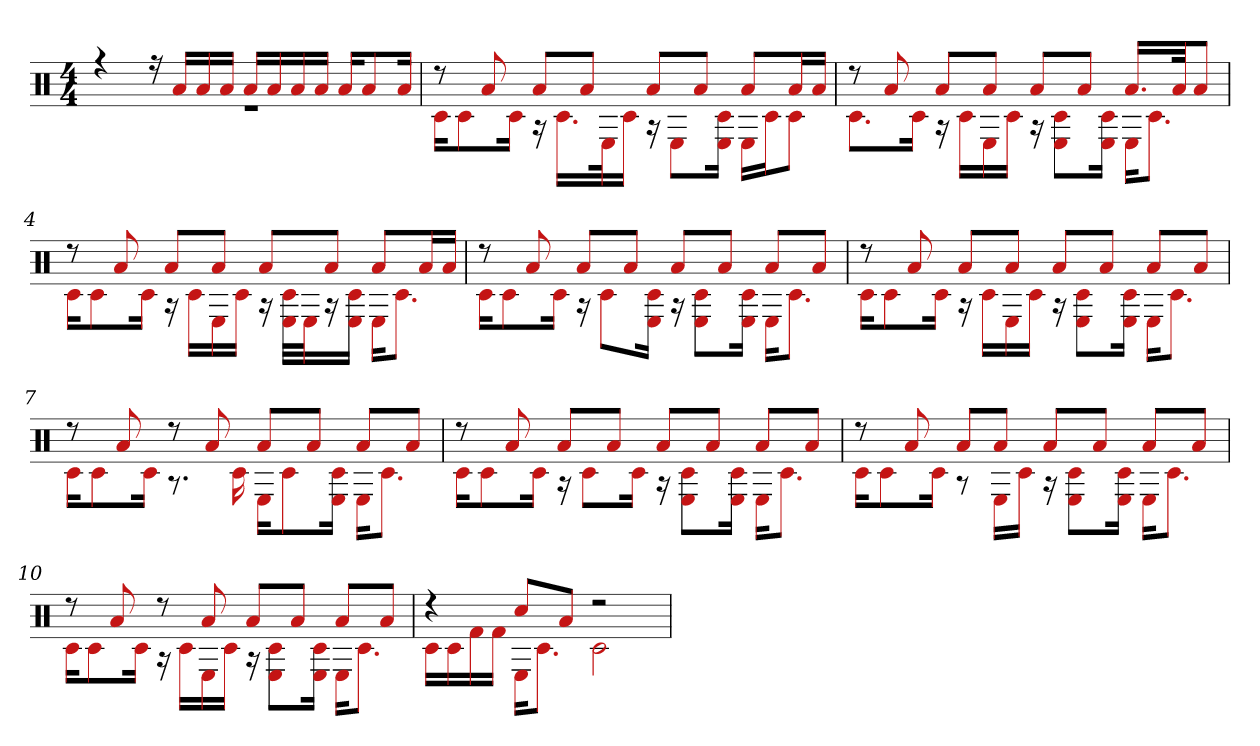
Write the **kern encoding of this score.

**kern
*part1
*staff1
*clefX
*k[]
*M4/4
=1
*^
4r	1r
16r	.
16aLL	.
16a	.
16aJJ	.
16aLL	.
16a	.
16a	.
16aJJ	.
16aKL	.
8a	.
16aJk	.
=2	=2
8r	16c#KL
.	8c#
8a	.
.	16c#Jk
8aL	16r
.	16.c#LL
8aJ	.
.	32Ek
.	16c#JJ
8aL	16r
.	8EL
8aJ	.
.	16E 16c#Jk
8aL	16ELL
.	16c#J
16aL	8c#J
16aJJ	.
=3	=3
8r	8.c#L
8a	.
.	16c#Jk
8aL	16r
.	16c#LL
8aJ	16E
.	16c#JJ
8aL	16r
.	8c# 8EL
8aJ	.
.	16c# 16EJk
16.aLL	16EKL
.	8.c#J
32aJk	.
8aJ	.
=4	=4
8r	16c#KL
.	8c#
8a	.
.	16c#Jk
8aL	16r
.	16c#LL
8aJ	16E
.	16c#JJ
8aL	16r
.	32E 32c#LLL
.	32EJ
8aJ	16r
.	16E 16c#JJ
8aL	16EKL
.	8.c#J
16aL	.
16aJJ	.
=5	=5
8r	16c#KL
.	8c#
8a	.
.	16c#Jk
8aL	16r
.	8c#L
8aJ	.
.	16E 16c#Jk
8aL	16r
.	8c# 8EL
8aJ	.
.	16c# 16EJk
8aL	16EKL
.	8.c#J
8aJ	.
=6	=6
8r	16c#KL
.	8c#
8a	.
.	16c#Jk
8aL	16r
.	16c#LL
8aJ	16E
.	16c#JJ
8aL	16r
.	8E 8c#L
8aJ	.
.	16E 16c#Jk
8aL	16EKL
.	8.c#J
8aJ	.
=7	=7
8r	16c#KL
.	8c#
8a	.
.	16c#Jk
8r	8.r
8a	.
.	16c#
8aL	16EKL
.	8c#
8aJ	.
.	16E 16c#Jk
8aL	16EKL
.	8.c#J
8aJ	.
=8	=8
8r	16c#KL
.	8c#
8a	.
.	16c#Jk
8aL	16r
.	8c#L
8aJ	.
.	16c#Jk
8aL	16r
.	8E 8c#L
8aJ	.
.	16E 16c#Jk
8aL	16EKL
.	8.c#J
8aJ	.
=9	=9
8r	16c#KL
.	8c#
8a	.
.	16c#Jk
8aL	8r
8aJ	16ELL
.	16c#JJ
8aL	16r
.	8c# 8EL
8aJ	.
.	16c# 16EJk
8aL	16EKL
.	8.c#J
8aJ	.
=10	=10
8r	16c#KL
.	8c#
8a	.
.	16c#Jk
8r	16r
.	16c#LL
8a	16E
.	16c#JJ
8aL	16r
.	8E 8c#L
8aJ	.
.	16c# 16EJk
8aL	16EKL
.	8.c#J
8aJ	.
=11	=11
4r	16c#LL
.	16c#
.	16f#
.	16f#JJ
8cc#L	16EKL
.	8.c#J
8aJ	.
2r	2c#
*v	*v
=
*-
